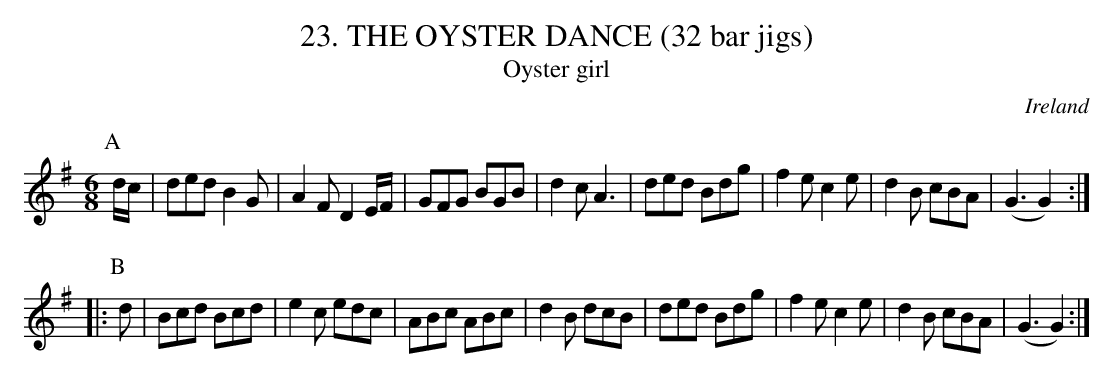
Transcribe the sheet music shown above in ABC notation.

X:1
T:23. THE OYSTER DANCE (32 bar jigs)
T:Oyster girl
O:Ireland
M:6/8
K:G
P:A
d/2c/2|\
ded B2G|A2F D2E/2F/2|GFG BGB|d2c A3|\
ded Bdg|f2e c2e|d2B cBA|(G3 G2) ::
P:B
d|\
Bcd Bcd|e2c edc|ABc ABc|d2B dcB|\
ded Bdg|f2e c2e|d2B cBA|(G3 G2):|
